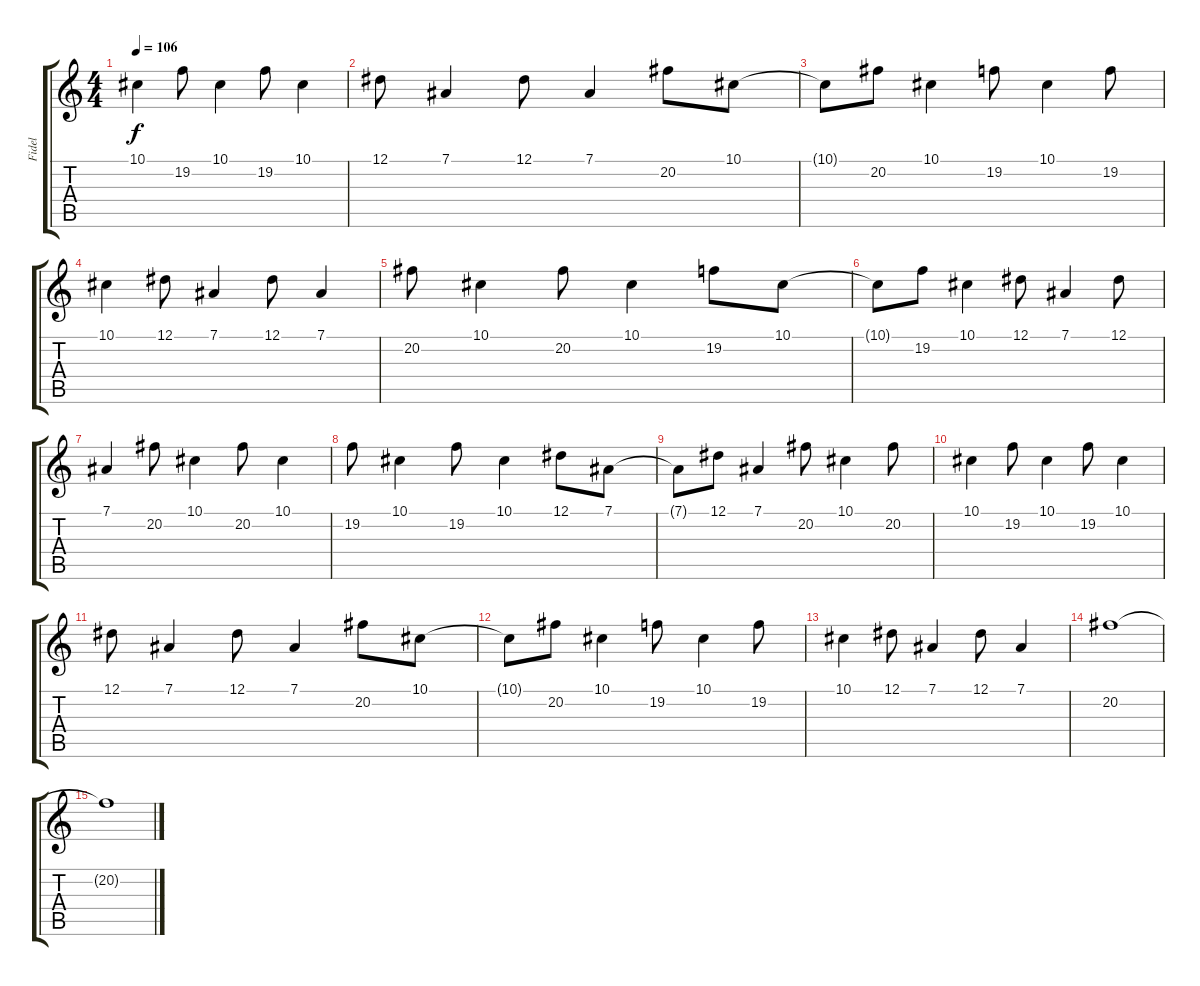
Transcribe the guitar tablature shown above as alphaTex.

\track ("Fidel" "Fidel") {instrument electricpiano2}
\staff {score tabs}
\tuning (Eb4 Bb3 Gb3 Db3 Ab2 Eb2) {hide}
\ts (4 4)
\tempo 106
\clef g2
\ks c
10.1.4{dy f} 19.2.8 10.1.4 19.2.8 10.1.4 |
12.1.8 7.1.4 12.1.8 7.1.4 20.2.8 10.1.8 |
10.1{t}.8 20.2.8 10.1.4 19.2.8 10.1.4 19.2.8 |
10.1.4 12.1.8 7.1.4 12.1.8 7.1.4 |
20.2.8 10.1.4 20.2.8 10.1.4 19.2.8 10.1.8 |
10.1{t}.8 19.2.8 10.1.4 12.1.8 7.1.4 12.1.8 |
7.1.4 20.2.8 10.1.4 20.2.8 10.1.4 |
19.2.8 10.1.4 19.2.8 10.1.4 12.1.8 7.1.8 |
7.1{t}.8 12.1.8 7.1.4 20.2.8 10.1.4 20.2.8 |
10.1.4 19.2.8 10.1.4 19.2.8 10.1.4 |
12.1.8 7.1.4 12.1.8 7.1.4 20.2.8 10.1.8 |
10.1{t}.8 20.2.8 10.1.4 19.2.8 10.1.4 19.2.8 |
10.1.4 12.1.8 7.1.4 12.1.8 7.1.4 |
20.2.1 |
20.2{t}.1
